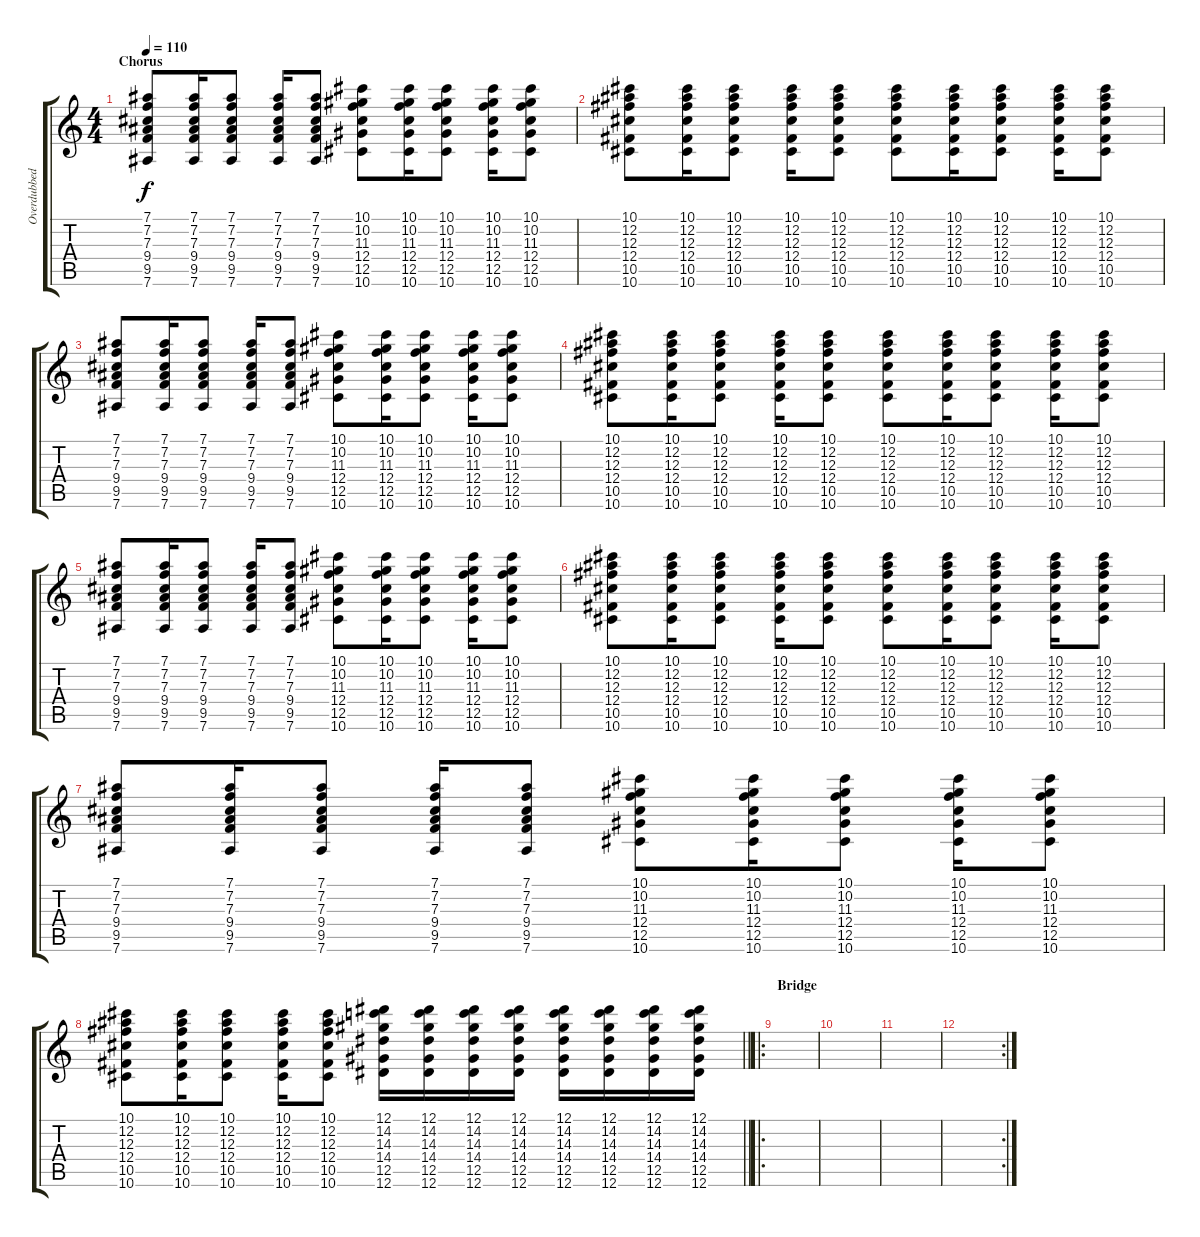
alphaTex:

\track ("Overdubbed Guitar" "Overdubbed") {instrument distortionguitar}
\staff {score tabs}
\tuning (Eb4 Bb3 Gb3 Db3 Ab2 Eb2) {hide}
\ts (4 4)
\section ("" "Chorus")
\tempo 110
\clef g2
\ks c
(7.1 7.2 7.3 9.4 9.5 7.6).8{dy f} (7.1 7.2 7.3 9.4 9.5 7.6).16 (7.1 7.2 7.3 9.4 9.5 7.6).8 (7.1 7.2 7.3 9.4 9.5 7.6).16 (7.1 7.2 7.3 9.4 9.5 7.6).8 (10.1 10.2 11.3 12.4 12.5 10.6).8 (10.1 10.2 11.3 12.4 12.5 10.6).16 (10.1 10.2 11.3 12.4 12.5 10.6).8 (10.1 10.2 11.3 12.4 12.5 10.6).16 (10.1 10.2 11.3 12.4 12.5 10.6).8 |
(10.1 12.2 12.3 12.4 10.5 10.6).8 (10.1 12.2 12.3 12.4 10.5 10.6).16 (10.1 12.2 12.3 12.4 10.5 10.6).8 (10.1 12.2 12.3 12.4 10.5 10.6).16 (10.1 12.2 12.3 12.4 10.5 10.6).8 (10.1 12.2 12.3 12.4 10.5 10.6).8 (10.1 12.2 12.3 12.4 10.5 10.6).16 (10.1 12.2 12.3 12.4 10.5 10.6).8 (10.1 12.2 12.3 12.4 10.5 10.6).16 (10.1 12.2 12.3 12.4 10.5 10.6).8 |
(7.1 7.2 7.3 9.4 9.5 7.6).8 (7.1 7.2 7.3 9.4 9.5 7.6).16 (7.1 7.2 7.3 9.4 9.5 7.6).8 (7.1 7.2 7.3 9.4 9.5 7.6).16 (7.1 7.2 7.3 9.4 9.5 7.6).8 (10.1 10.2 11.3 12.4 12.5 10.6).8 (10.1 10.2 11.3 12.4 12.5 10.6).16 (10.1 10.2 11.3 12.4 12.5 10.6).8 (10.1 10.2 11.3 12.4 12.5 10.6).16 (10.1 10.2 11.3 12.4 12.5 10.6).8 |
(10.1 12.2 12.3 12.4 10.5 10.6).8 (10.1 12.2 12.3 12.4 10.5 10.6).16 (10.1 12.2 12.3 12.4 10.5 10.6).8 (10.1 12.2 12.3 12.4 10.5 10.6).16 (10.1 12.2 12.3 12.4 10.5 10.6).8 (10.1 12.2 12.3 12.4 10.5 10.6).8 (10.1 12.2 12.3 12.4 10.5 10.6).16 (10.1 12.2 12.3 12.4 10.5 10.6).8 (10.1 12.2 12.3 12.4 10.5 10.6).16 (10.1 12.2 12.3 12.4 10.5 10.6).8 |
(7.1 7.2 7.3 9.4 9.5 7.6).8 (7.1 7.2 7.3 9.4 9.5 7.6).16 (7.1 7.2 7.3 9.4 9.5 7.6).8 (7.1 7.2 7.3 9.4 9.5 7.6).16 (7.1 7.2 7.3 9.4 9.5 7.6).8 (10.1 10.2 11.3 12.4 12.5 10.6).8 (10.1 10.2 11.3 12.4 12.5 10.6).16 (10.1 10.2 11.3 12.4 12.5 10.6).8 (10.1 10.2 11.3 12.4 12.5 10.6).16 (10.1 10.2 11.3 12.4 12.5 10.6).8 |
(10.1 12.2 12.3 12.4 10.5 10.6).8 (10.1 12.2 12.3 12.4 10.5 10.6).16 (10.1 12.2 12.3 12.4 10.5 10.6).8 (10.1 12.2 12.3 12.4 10.5 10.6).16 (10.1 12.2 12.3 12.4 10.5 10.6).8 (10.1 12.2 12.3 12.4 10.5 10.6).8 (10.1 12.2 12.3 12.4 10.5 10.6).16 (10.1 12.2 12.3 12.4 10.5 10.6).8 (10.1 12.2 12.3 12.4 10.5 10.6).16 (10.1 12.2 12.3 12.4 10.5 10.6).8 |
(7.1 7.2 7.3 9.4 9.5 7.6).8 (7.1 7.2 7.3 9.4 9.5 7.6).16 (7.1 7.2 7.3 9.4 9.5 7.6).8 (7.1 7.2 7.3 9.4 9.5 7.6).16 (7.1 7.2 7.3 9.4 9.5 7.6).8 (10.1 10.2 11.3 12.4 12.5 10.6).8 (10.1 10.2 11.3 12.4 12.5 10.6).16 (10.1 10.2 11.3 12.4 12.5 10.6).8 (10.1 10.2 11.3 12.4 12.5 10.6).16 (10.1 10.2 11.3 12.4 12.5 10.6).8 |
\barLineRight lightlight
(10.1 12.2 12.3 12.4 10.5 10.6).8 (10.1 12.2 12.3 12.4 10.5 10.6).16 (10.1 12.2 12.3 12.4 10.5 10.6).8 (10.1 12.2 12.3 12.4 10.5 10.6).16 (10.1 12.2 12.3 12.4 10.5 10.6).8 (12.1 14.2 14.3 14.4 12.5 12.6).16 (12.1 14.2 14.3 14.4 12.5 12.6).16 (12.1 14.2 14.3 14.4 12.5 12.6).16 (12.1 14.2 14.3 14.4 12.5 12.6).16 (12.1 14.2 14.3 14.4 12.5 12.6).16 (12.1 14.2 14.3 14.4 12.5 12.6).16 (12.1 14.2 14.3 14.4 12.5 12.6).16 (12.1 14.2 14.3 14.4 12.5 12.6).16 |
\ro
\section ("" "Bridge")
|
|
|
\rc 2
